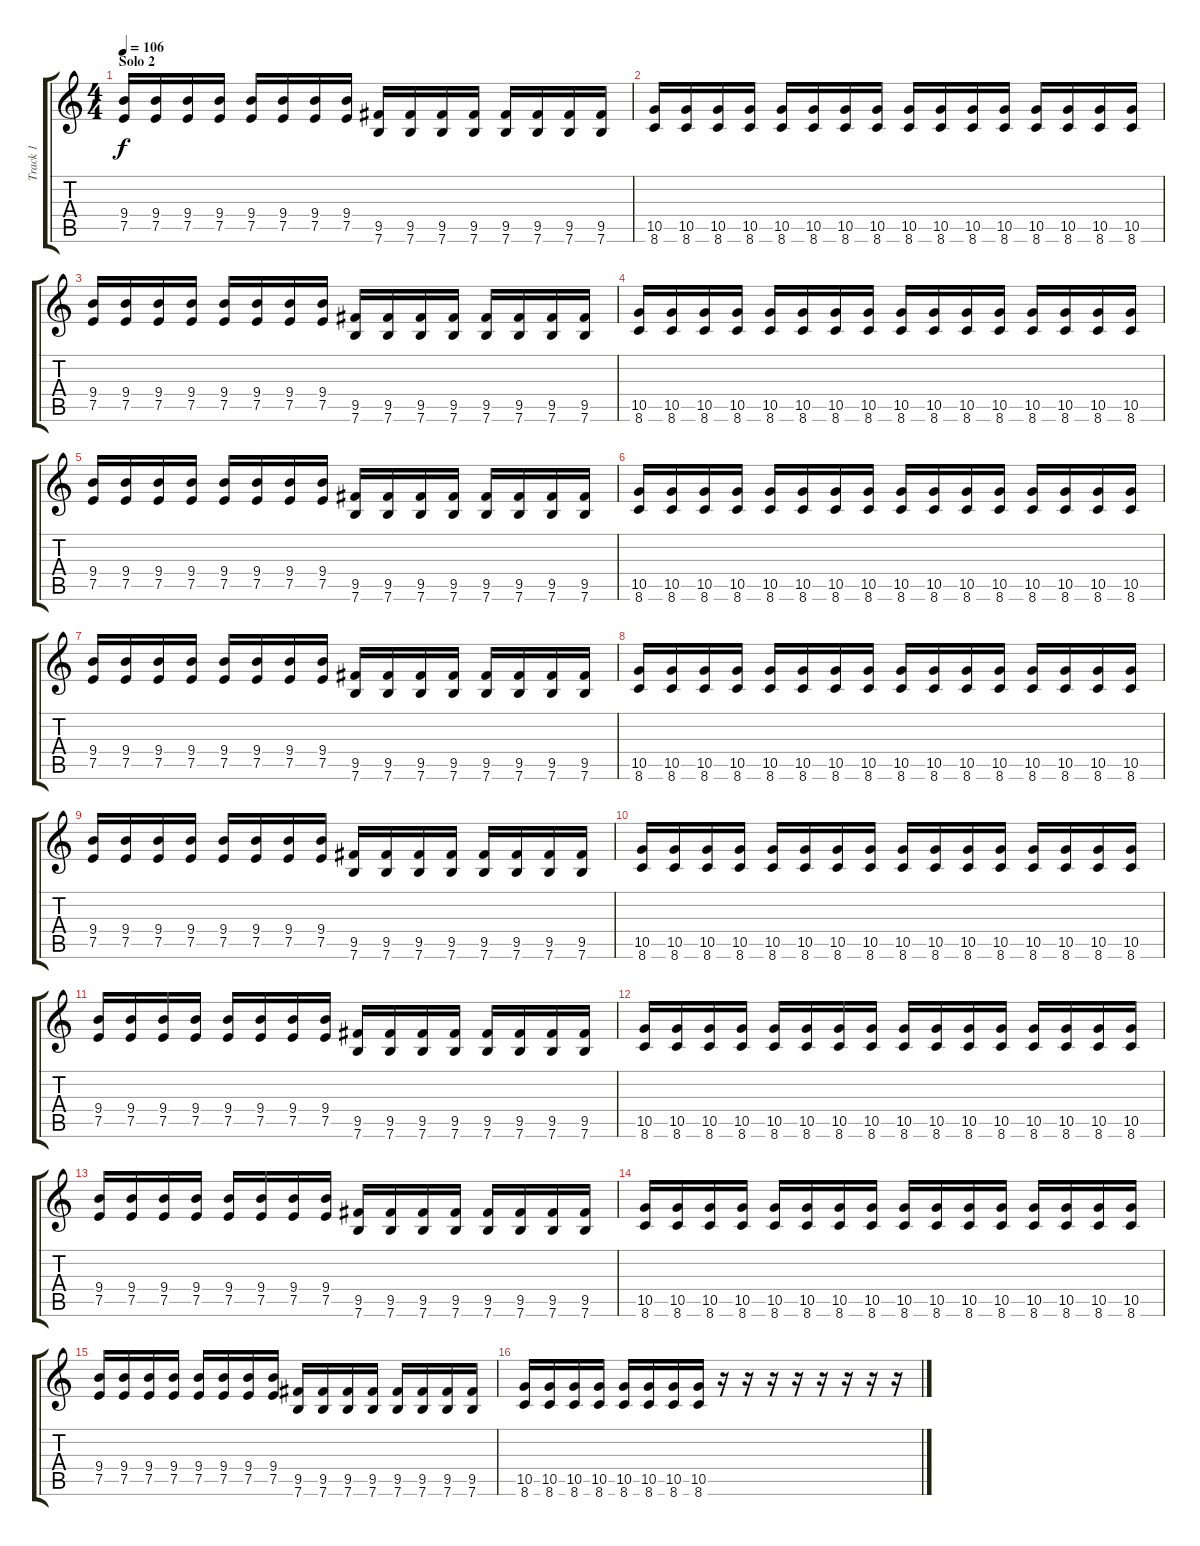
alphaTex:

\track ("Track 1" "Track 1") {instrument distortionguitar}
\staff {score tabs}
\tuning (E4 B3 G3 D3 A2 E2) {hide}
\ts (4 4)
\section ("" "Solo 2")
\tempo 106
\clef g2
\ks c
(9.4 7.5).16{dy f} (9.4 7.5).16 (9.4 7.5).16 (9.4 7.5).16 (9.4 7.5).16 (9.4 7.5).16 (9.4 7.5).16 (9.4 7.5).16 (9.5 7.6).16 (9.5 7.6).16 (9.5 7.6).16 (9.5 7.6).16 (9.5 7.6).16 (9.5 7.6).16 (9.5 7.6).16 (9.5 7.6).16 |
(10.5 8.6).16 (10.5 8.6).16 (10.5 8.6).16 (10.5 8.6).16 (10.5 8.6).16 (10.5 8.6).16 (10.5 8.6).16 (10.5 8.6).16 (10.5 8.6).16 (10.5 8.6).16 (10.5 8.6).16 (10.5 8.6).16 (10.5 8.6).16 (10.5 8.6).16 (10.5 8.6).16 (10.5 8.6).16 |
(9.4 7.5).16 (9.4 7.5).16 (9.4 7.5).16 (9.4 7.5).16 (9.4 7.5).16 (9.4 7.5).16 (9.4 7.5).16 (9.4 7.5).16 (9.5 7.6).16 (9.5 7.6).16 (9.5 7.6).16 (9.5 7.6).16 (9.5 7.6).16 (9.5 7.6).16 (9.5 7.6).16 (9.5 7.6).16 |
(10.5 8.6).16 (10.5 8.6).16 (10.5 8.6).16 (10.5 8.6).16 (10.5 8.6).16 (10.5 8.6).16 (10.5 8.6).16 (10.5 8.6).16 (10.5 8.6).16 (10.5 8.6).16 (10.5 8.6).16 (10.5 8.6).16 (10.5 8.6).16 (10.5 8.6).16 (10.5 8.6).16 (10.5 8.6).16 |
(9.4 7.5).16 (9.4 7.5).16 (9.4 7.5).16 (9.4 7.5).16 (9.4 7.5).16 (9.4 7.5).16 (9.4 7.5).16 (9.4 7.5).16 (9.5 7.6).16 (9.5 7.6).16 (9.5 7.6).16 (9.5 7.6).16 (9.5 7.6).16 (9.5 7.6).16 (9.5 7.6).16 (9.5 7.6).16 |
(10.5 8.6).16 (10.5 8.6).16 (10.5 8.6).16 (10.5 8.6).16 (10.5 8.6).16 (10.5 8.6).16 (10.5 8.6).16 (10.5 8.6).16 (10.5 8.6).16 (10.5 8.6).16 (10.5 8.6).16 (10.5 8.6).16 (10.5 8.6).16 (10.5 8.6).16 (10.5 8.6).16 (10.5 8.6).16 |
(9.4 7.5).16 (9.4 7.5).16 (9.4 7.5).16 (9.4 7.5).16 (9.4 7.5).16 (9.4 7.5).16 (9.4 7.5).16 (9.4 7.5).16 (9.5 7.6).16 (9.5 7.6).16 (9.5 7.6).16 (9.5 7.6).16 (9.5 7.6).16 (9.5 7.6).16 (9.5 7.6).16 (9.5 7.6).16 |
(10.5 8.6).16 (10.5 8.6).16 (10.5 8.6).16 (10.5 8.6).16 (10.5 8.6).16 (10.5 8.6).16 (10.5 8.6).16 (10.5 8.6).16 (10.5 8.6).16 (10.5 8.6).16 (10.5 8.6).16 (10.5 8.6).16 (10.5 8.6).16 (10.5 8.6).16 (10.5 8.6).16 (10.5 8.6).16 |
(9.4 7.5).16{instrument electricguitarmuted} (9.4 7.5).16 (9.4 7.5).16 (9.4 7.5).16 (9.4 7.5).16 (9.4 7.5).16 (9.4 7.5).16 (9.4 7.5).16 (9.5 7.6).16 (9.5 7.6).16 (9.5 7.6).16 (9.5 7.6).16 (9.5 7.6).16 (9.5 7.6).16 (9.5 7.6).16 (9.5 7.6).16 |
(10.5 8.6).16 (10.5 8.6).16 (10.5 8.6).16 (10.5 8.6).16 (10.5 8.6).16 (10.5 8.6).16 (10.5 8.6).16 (10.5 8.6).16 (10.5 8.6).16 (10.5 8.6).16 (10.5 8.6).16 (10.5 8.6).16 (10.5 8.6).16 (10.5 8.6).16 (10.5 8.6).16 (10.5 8.6).16 |
(9.4 7.5).16 (9.4 7.5).16 (9.4 7.5).16 (9.4 7.5).16 (9.4 7.5).16 (9.4 7.5).16 (9.4 7.5).16 (9.4 7.5).16 (9.5 7.6).16 (9.5 7.6).16 (9.5 7.6).16 (9.5 7.6).16 (9.5 7.6).16 (9.5 7.6).16 (9.5 7.6).16 (9.5 7.6).16 |
(10.5 8.6).16 (10.5 8.6).16 (10.5 8.6).16 (10.5 8.6).16 (10.5 8.6).16 (10.5 8.6).16 (10.5 8.6).16 (10.5 8.6).16 (10.5 8.6).16{instrument distortionguitar} (10.5 8.6).16 (10.5 8.6).16 (10.5 8.6).16 (10.5 8.6).16 (10.5 8.6).16 (10.5 8.6).16 (10.5 8.6).16 |
(9.4 7.5).16 (9.4 7.5).16 (9.4 7.5).16 (9.4 7.5).16 (9.4 7.5).16 (9.4 7.5).16 (9.4 7.5).16 (9.4 7.5).16 (9.5 7.6).16 (9.5 7.6).16 (9.5 7.6).16 (9.5 7.6).16 (9.5 7.6).16 (9.5 7.6).16 (9.5 7.6).16 (9.5 7.6).16 |
(10.5 8.6).16 (10.5 8.6).16 (10.5 8.6).16 (10.5 8.6).16 (10.5 8.6).16 (10.5 8.6).16 (10.5 8.6).16 (10.5 8.6).16 (10.5 8.6).16 (10.5 8.6).16 (10.5 8.6).16 (10.5 8.6).16 (10.5 8.6).16 (10.5 8.6).16 (10.5 8.6).16 (10.5 8.6).16 |
(9.4 7.5).16 (9.4 7.5).16 (9.4 7.5).16 (9.4 7.5).16 (9.4 7.5).16 (9.4 7.5).16 (9.4 7.5).16 (9.4 7.5).16 (9.5 7.6).16 (9.5 7.6).16 (9.5 7.6).16 (9.5 7.6).16 (9.5 7.6).16 (9.5 7.6).16 (9.5 7.6).16 (9.5 7.6).16 |
(10.5 8.6).16 (10.5 8.6).16 (10.5 8.6).16 (10.5 8.6).16 (10.5 8.6).16 (10.5 8.6).16 (10.5 8.6).16 (10.5 8.6).16 r.16 r.16 r.16 r.16 r.16 r.16 r.16 r.16
